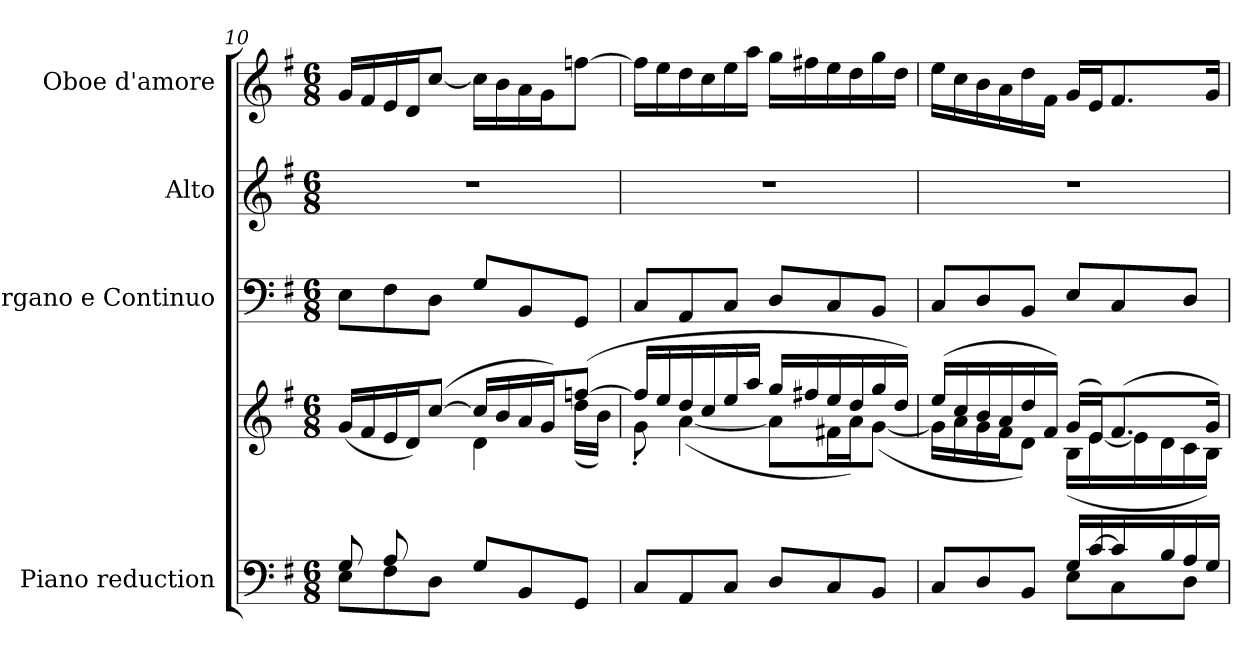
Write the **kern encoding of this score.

**kern	**kern	**kern	**kern	**kern
*part4	*part4	*part3	*part2	*part1
*staff5	*staff4	*staff3	*staff2	*staff1
*I"Piano reduction	*	*I"Organo e Continuo	*I"Alto	*I"Oboe d'amore
*I'Pno	*	*	*	*I'Ob
*clefF4	*clefG2	*clefF4	*clefG2	*clefG2
*k[f#]	*k[f#]	*k[f#]	*k[f#]	*k[f#]
*M6/8	*M6/8	*M6/8	*M6/8	*M6/8
=10	=10	=10	=10	=10
*^	*^	*	*	*
8G/L	8E\L	(16g/LL	4ryy	8E\L	2.r	16g/LL
.	.	16f#/	.	.	.	16f#/
8A/	8F#\	16e/	.	8F#\	.	16e/
.	.	16d/J)	.	.	.	16d/J
2ryy	8D\J	([8cc/J	16a\L	8D\J	.	[8cc/J
.	.	.	16f#\JJ	.	.	.
.	8G/L	16cc/LL]	4d\	8G/L	.	16cc\LL]
.	.	16b/	.	.	.	16b\
.	8BB/	16a/	.	8BB/	.	16a\
.	.	16g/J)	.	.	.	16g\J
.	8GG/J	([8ffn/J	(16dd\LL	8GG/J	.	[8ffn\J
.	.	.	16b\JJ)	.	.	.
*v	*v	*	*	*	*	*
=11	=11	=11	=11	=11	=11
8C/L	16ff/LL]	8g'\	8C/L	2.r	16ff\LL]
.	16ee/	.	.	.	16ee\
8AA/	16dd/	([4a\	8AA/	.	16dd\
.	16cc/	.	.	.	16cc\
8C/J	16ee/	.	8C/J	.	16ee\
.	16aa/JJ	.	.	.	16aa\JJ
8D/L	16gg/LL	8a\L]	8D/L	.	16gg\LL
.	16ff#X/	.	.	.	16ff#X\
8C/	16ee/	16f#X\L	8C/	.	16ee\
.	16dd/	16a\J)	.	.	16dd\
8BB/J	16gg/	([8g\J	8BB/J	.	16gg\
.	16dd/JJ)	.	.	.	16dd\JJ
=12	=12	=12	=12	=12	=12
*^	*	*	*	*	*
8C/L	4.ryy	(16ee/LL	16g\LL]	8C/L	2.r	16ee\LL
.	.	16cc/	16a\	.	.	16cc\
8D/	.	16b/	16g\	8D/	.	16b\
.	.	16a/	16f#\J	.	.	16a\
8BB/J	.	16dd/	8d\J)	8BB/J	.	16dd\
.	.	16f#/JJ)	.	.	.	16f#\JJ
16G/LL	8E\L	(16g/LL	(16B\LL	8E/L	.	16g/LL
[16c/	.	16e/J)	[16e\	.	.	16e/J
16c/]	8C\	(8.f#/	16e\]	8C/	.	8.f#/
16B/	.	.	16d\	.	.	.
16A/	8D\J	.	16c\	8D/J	.	.
16G/JJ	.	16g/Jk)	16B\JJ)	.	.	16g/Jk
*v	*v	*	*	*	*	*
*	*v	*v	*	*	*
=	=	=	=	=
*-	*-	*-	*-	*-
